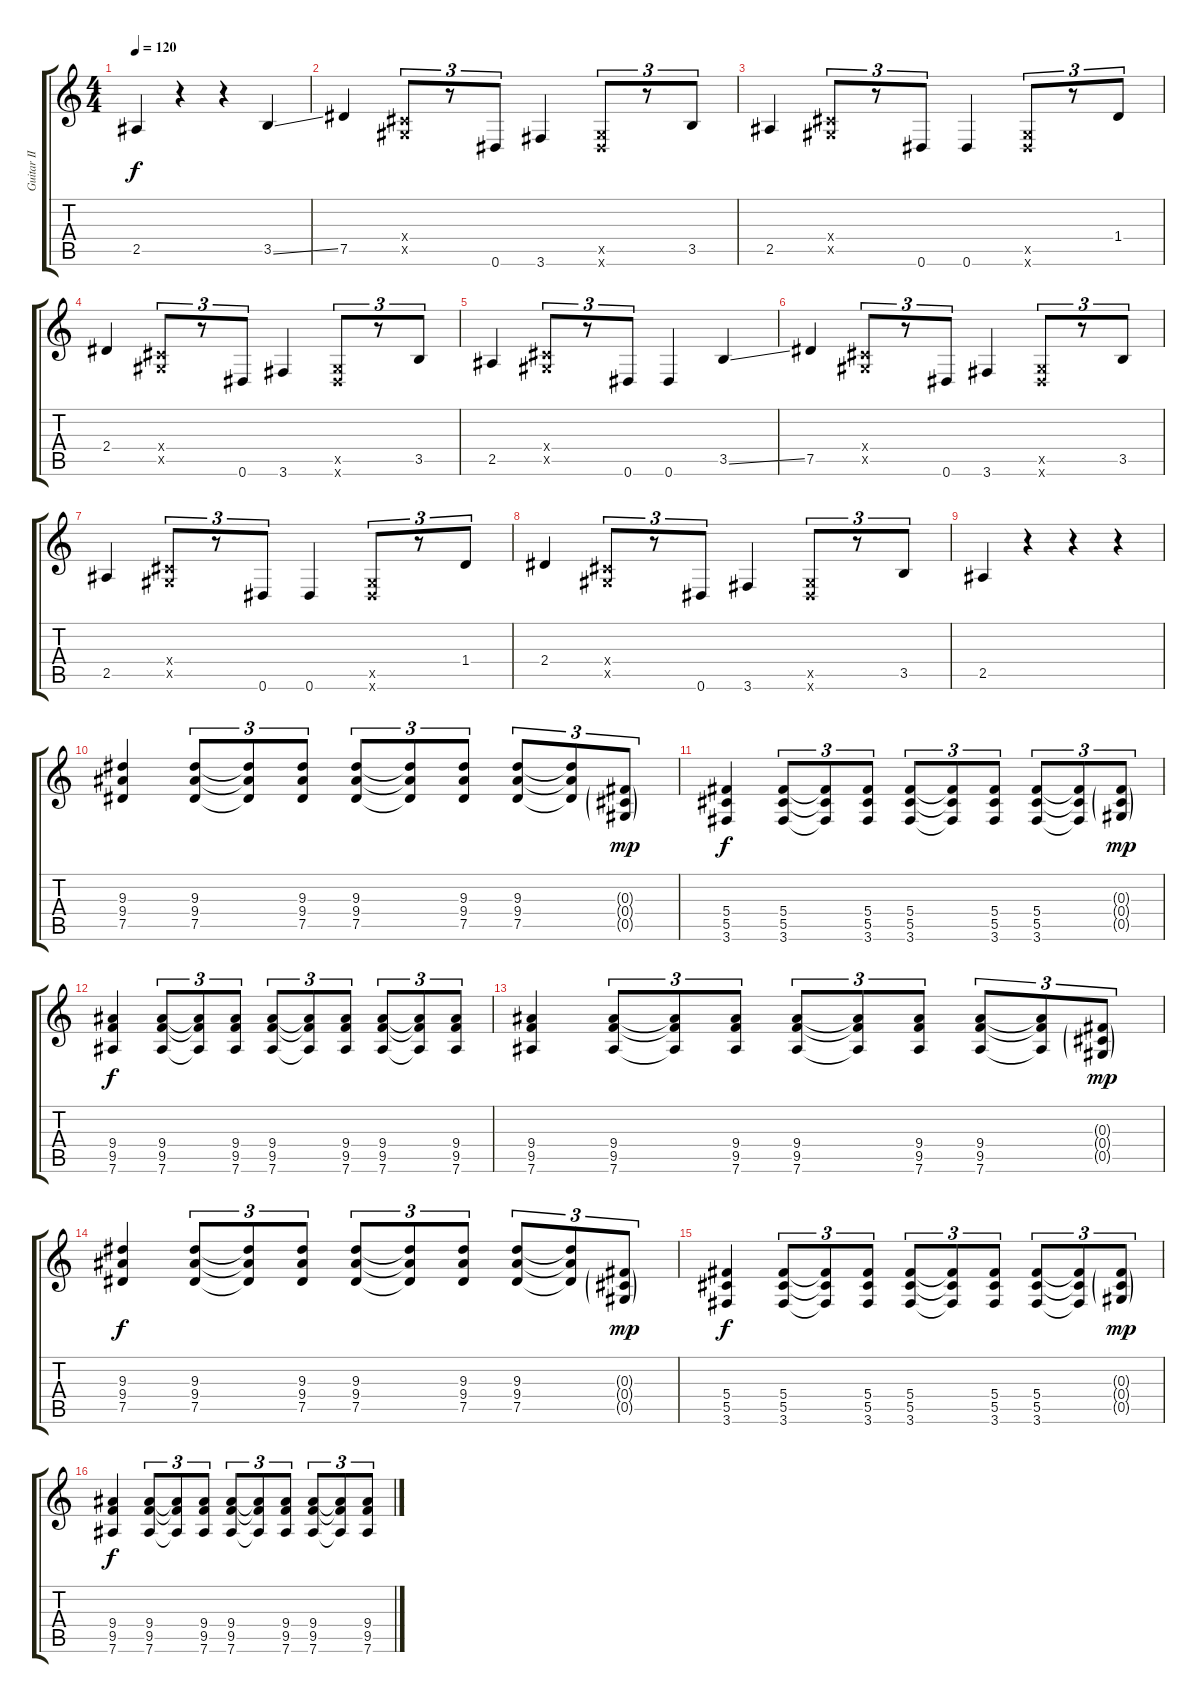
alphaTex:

\track ("Guitar II" "Guitar II") {instrument acousticguitarsteel}
\staff {score tabs}
\tuning (Eb4 Bb3 Gb3 Db3 Ab2 Eb2) {hide}
\ts (4 4)
\tempo 120
\clef g2
\ks c
2.5.4{dy f} r.4 r.4 3.5{ss}.4 |
7.5.4 (0.4{x} 0.5{x}).8{tu (3 2)} r.8{tu (3 2)} 0.6.8{tu (3 2)} 3.6.4 (0.5{x} 0.6{x}).8{tu (3 2)} r.8{tu (3 2)} 3.5.8{tu (3 2)} |
2.5.4 (0.4{x} 0.5{x}).8{tu (3 2)} r.8{tu (3 2)} 0.6.8{tu (3 2)} 0.6.4 (0.5{x} 0.6{x}).8{tu (3 2)} r.8{tu (3 2)} 1.4.8{tu (3 2)} |
2.4.4 (0.4{x} 0.5{x}).8{tu (3 2)} r.8{tu (3 2)} 0.6.8{tu (3 2)} 3.6.4 (0.5{x} 0.6{x}).8{tu (3 2)} r.8{tu (3 2)} 3.5.8{tu (3 2)} |
2.5.4 (0.4{x} 0.5{x}).8{tu (3 2)} r.8{tu (3 2)} 0.6.8{tu (3 2)} 0.6.4 3.5{ss}.4 |
7.5.4 (0.4{x} 0.5{x}).8{tu (3 2)} r.8{tu (3 2)} 0.6.8{tu (3 2)} 3.6.4 (0.5{x} 0.6{x}).8{tu (3 2)} r.8{tu (3 2)} 3.5.8{tu (3 2)} |
2.5.4 (0.4{x} 0.5{x}).8{tu (3 2)} r.8{tu (3 2)} 0.6.8{tu (3 2)} 0.6.4 (0.5{x} 0.6{x}).8{tu (3 2)} r.8{tu (3 2)} 1.4.8{tu (3 2)} |
2.4.4 (0.4{x} 0.5{x}).8{tu (3 2)} r.8{tu (3 2)} 0.6.8{tu (3 2)} 3.6.4 (0.5{x} 0.6{x}).8{tu (3 2)} r.8{tu (3 2)} 3.5.8{tu (3 2)} |
2.5.4 r.4 r.4 r.4 |
(9.3 9.4 7.5).4 (9.3 9.4 7.5).8{tu (3 2)} (9.3{t} 9.4{t} 7.5{t}).8{tu (3 2)} (9.3 9.4 7.5).8{tu (3 2)} (9.3 9.4 7.5).8{tu (3 2)} (9.3{t} 9.4{t} 7.5{t}).8{tu (3 2)} (9.3 9.4 7.5).8{tu (3 2)} (9.3 9.4 7.5).8{tu (3 2)} (9.3{t} 9.4{t} 7.5{t}).8{tu (3 2)} (0.3{g} 0.4{g} 0.5{g}).8{tu (3 2) dy mp} |
(5.4 5.5 3.6).4{dy f} (5.4 5.5 3.6).8{tu (3 2)} (5.4{t} 5.5{t} 3.6{t}).8{tu (3 2)} (5.4 5.5 3.6).8{tu (3 2)} (5.4 5.5 3.6).8{tu (3 2)} (5.4{t} 5.5{t} 3.6{t}).8{tu (3 2)} (5.4 5.5 3.6).8{tu (3 2)} (5.4 5.5 3.6).8{tu (3 2)} (5.4{t} 5.5{t} 3.6{t}).8{tu (3 2)} (0.3{g} 0.4{g} 0.5{g}).8{tu (3 2) dy mp} |
(9.4 9.5 7.6).4{dy f} (9.4 9.5 7.6).8{tu (3 2)} (9.4{t} 9.5{t} 7.6{t}).8{tu (3 2)} (9.4 9.5 7.6).8{tu (3 2)} (9.4 9.5 7.6).8{tu (3 2)} (9.4{t} 9.5{t} 7.6{t}).8{tu (3 2)} (9.4 9.5 7.6).8{tu (3 2)} (9.4 9.5 7.6).8{tu (3 2)} (9.4{t} 9.5{t} 7.6{t}).8{tu (3 2)} (9.4 9.5 7.6).8{tu (3 2)} |
(9.4 9.5 7.6).4 (9.4 9.5 7.6).8{tu (3 2)} (9.4{t} 9.5{t} 7.6{t}).8{tu (3 2)} (9.4 9.5 7.6).8{tu (3 2)} (9.4 9.5 7.6).8{tu (3 2)} (9.4{t} 9.5{t} 7.6{t}).8{tu (3 2)} (9.4 9.5 7.6).8{tu (3 2)} (9.4 9.5 7.6).8{tu (3 2)} (9.4{t} 9.5{t} 7.6{t}).8{tu (3 2)} (0.3{g} 0.4{g} 0.5{g}).8{tu (3 2) dy mp} |
(9.3 9.4 7.5).4{dy f} (9.3 9.4 7.5).8{tu (3 2)} (9.3{t} 9.4{t} 7.5{t}).8{tu (3 2)} (9.3 9.4 7.5).8{tu (3 2)} (9.3 9.4 7.5).8{tu (3 2)} (9.3{t} 9.4{t} 7.5{t}).8{tu (3 2)} (9.3 9.4 7.5).8{tu (3 2)} (9.3 9.4 7.5).8{tu (3 2)} (9.3{t} 9.4{t} 7.5{t}).8{tu (3 2)} (0.3{g} 0.4{g} 0.5{g}).8{tu (3 2) dy mp} |
(5.4 5.5 3.6).4{dy f} (5.4 5.5 3.6).8{tu (3 2)} (5.4{t} 5.5{t} 3.6{t}).8{tu (3 2)} (5.4 5.5 3.6).8{tu (3 2)} (5.4 5.5 3.6).8{tu (3 2)} (5.4{t} 5.5{t} 3.6{t}).8{tu (3 2)} (5.4 5.5 3.6).8{tu (3 2)} (5.4 5.5 3.6).8{tu (3 2)} (5.4{t} 5.5{t} 3.6{t}).8{tu (3 2)} (0.3{g} 0.4{g} 0.5{g}).8{tu (3 2) dy mp} |
(9.4 9.5 7.6).4{dy f} (9.4 9.5 7.6).8{tu (3 2)} (9.4{t} 9.5{t} 7.6{t}).8{tu (3 2)} (9.4 9.5 7.6).8{tu (3 2)} (9.4 9.5 7.6).8{tu (3 2)} (9.4{t} 9.5{t} 7.6{t}).8{tu (3 2)} (9.4 9.5 7.6).8{tu (3 2)} (9.4 9.5 7.6).8{tu (3 2)} (9.4{t} 9.5{t} 7.6{t}).8{tu (3 2)} (9.4 9.5 7.6).8{tu (3 2)}
